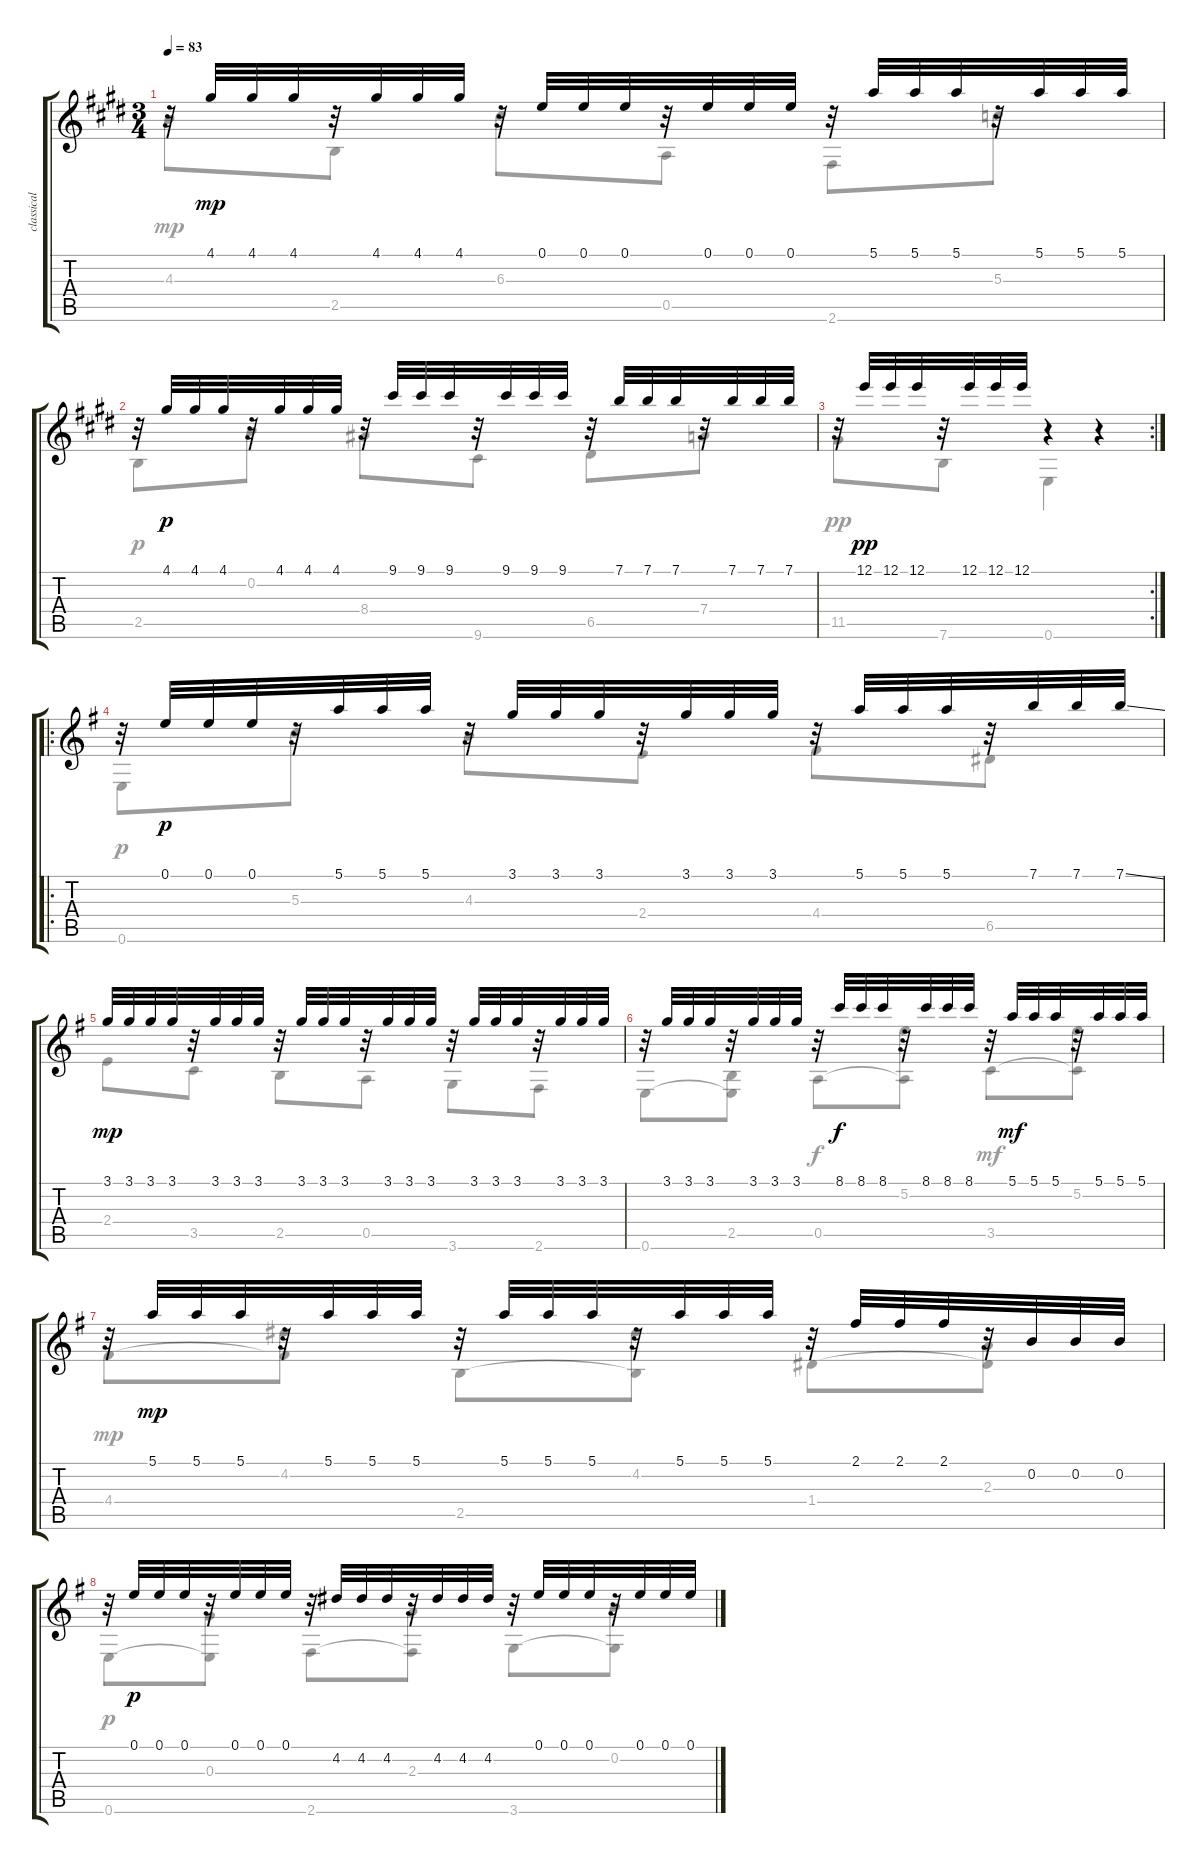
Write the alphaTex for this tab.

\track ("classical guitar" "classical ") {instrument acousticguitarnylon}
\staff {score tabs}
\tuning (E4 B3 G3 D3 A2 E2) {hide}
\voice
\ts (3 4)
\tempo 83
\clef g2
\ks e
r.32{dy mp} 4.1.32 4.1.32 4.1.32 r.32 4.1.32 4.1.32 4.1.32 r.32 0.1.32 0.1.32 0.1.32 r.32 0.1.32 0.1.32 0.1.32 r.32 5.1.32 5.1.32 5.1.32 r.32 5.1.32 5.1.32 5.1.32 |
r.32 4.1.32{dy p} 4.1.32 4.1.32 r.32 4.1.32 4.1.32 4.1.32 r.32 9.1.32 9.1.32 9.1.32 r.32 9.1.32 9.1.32 9.1.32 r.32 7.1.32 7.1.32 7.1.32 r.32 7.1.32 7.1.32 7.1.32 |
\rc 2
\ks c#minor
r.32 12.1.32{dy pp} 12.1.32 12.1.32 r.32 12.1.32 12.1.32 12.1.32 r.4 r.4 |
\ro
\ks g
r.32 0.1.32{dy p} 0.1.32 0.1.32 r.32 5.1.32 5.1.32 5.1.32 r.32 3.1.32 3.1.32 3.1.32 r.32 3.1.32 3.1.32 3.1.32 r.32 5.1.32 5.1.32 5.1.32 r.32 7.1.32 7.1.32 7.1{ss}.32 |
3.1.32{dy mp} 3.1.32 3.1.32 3.1.32 r.32 3.1.32 3.1.32 3.1.32 r.32 3.1.32 3.1.32 3.1.32 r.32 3.1.32 3.1.32 3.1.32 r.32 3.1.32 3.1.32 3.1.32 r.32 3.1.32 3.1.32 3.1.32 |
r.32 3.1.32 3.1.32 3.1.32 r.32 3.1.32 3.1.32 3.1.32 r.32 8.1.32{dy f} 8.1.32 8.1.32 r.32 8.1.32 8.1.32 8.1.32 r.32 5.1.32{dy mf} 5.1.32 5.1.32 r.32 5.1.32 5.1.32 5.1.32 |
r.32 5.1.32{dy mp} 5.1.32 5.1.32 r.32 5.1.32 5.1.32 5.1.32 r.32 5.1.32 5.1.32 5.1.32 r.32 5.1.32 5.1.32 5.1.32 r.32 2.1.32 2.1.32 2.1.32 r.32 0.2.32 0.2.32 0.2.32 |
r.32 0.1.32{dy p} 0.1.32 0.1.32 r.32 0.1.32 0.1.32 0.1.32 r.32 4.2.32 4.2.32 4.2.32 r.32 4.2.32 4.2.32 4.2.32 r.32 0.1.32 0.1.32 0.1.32 r.32 0.1.32 0.1.32 0.1.32
\voice
\clef g2
\ottava regular
\simile none
\ks e
4.3.8{dy mp} 2.5.8 6.3.8 0.5.8 2.6.8 5.3.8 |
2.5.8{dy p} 0.2.8 8.4.8 9.6.8 6.5.8 7.4.8 |
\ks c#minor
11.5.8{dy pp} 7.6.8 0.6.4 r.4 |
\ks g
0.6.8{dy p} 5.3.8 4.3.8 2.4.8 4.4.8 6.5.8 |
2.4.8{dy mp} 3.5.8 2.5.8 0.5.8 3.6.8 2.6.8 |
0.6.8 (2.5 0.6{t}).8 0.5.8{dy f} (5.2 0.5{t}).8 3.5.8{dy mf} (5.2 3.5{t}).8 |
4.4.8{dy mp} (4.2 4.4{t}).8 2.5.8 (4.2 2.5{t}).8 1.4.8 (2.3 1.4{t}).8 |
0.6.8{dy p} (0.3 0.6{t}).8 2.6.8 (2.3 2.6{t}).8 3.6.8 (0.2 3.6{t}).8
